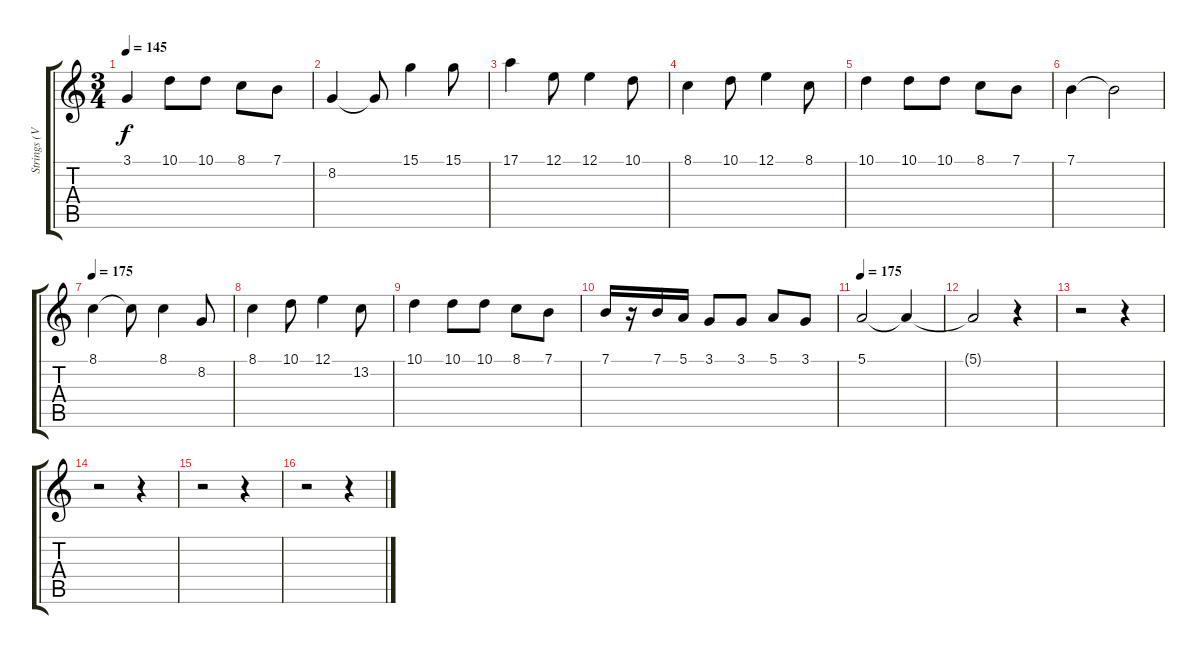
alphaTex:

\track ("Strings (Violin)" "Strings (V") {instrument violin}
\staff {score tabs}
\tuning (E4 B3 G3 D3 A2 E2) {hide}
\ts (3 4)
\tempo 145
\clef g2
\ks c
3.1.4{dy f} 10.1.8 10.1.8 8.1.8 7.1.8 |
8.2.4 8.2{t}.8 15.1.4 15.1.8 |
17.1.4 12.1.8 12.1.4 10.1.8 |
8.1.4 10.1.8 12.1.4 8.1.8 |
10.1.4 10.1.8 10.1.8 8.1.8 7.1.8 |
7.1.4 7.1{t}.2 |
\tempo 175
8.1.4 8.1{t}.8 8.1.4 8.2.8 |
8.1.4 10.1.8 12.1.4 13.2.8 |
10.1.4 10.1.8 10.1.8 8.1.8 7.1.8 |
7.1.16 r.16 7.1.16 5.1.16 3.1.8 3.1.8 5.1.8 3.1.8 |
\tempo 175
5.1.2{volume 3} 5.1{t}.4 |
5.1{t}.2 r.4 |
r.2 r.4 |
r.2 r.4 |
r.2 r.4 |
r.2 r.4
